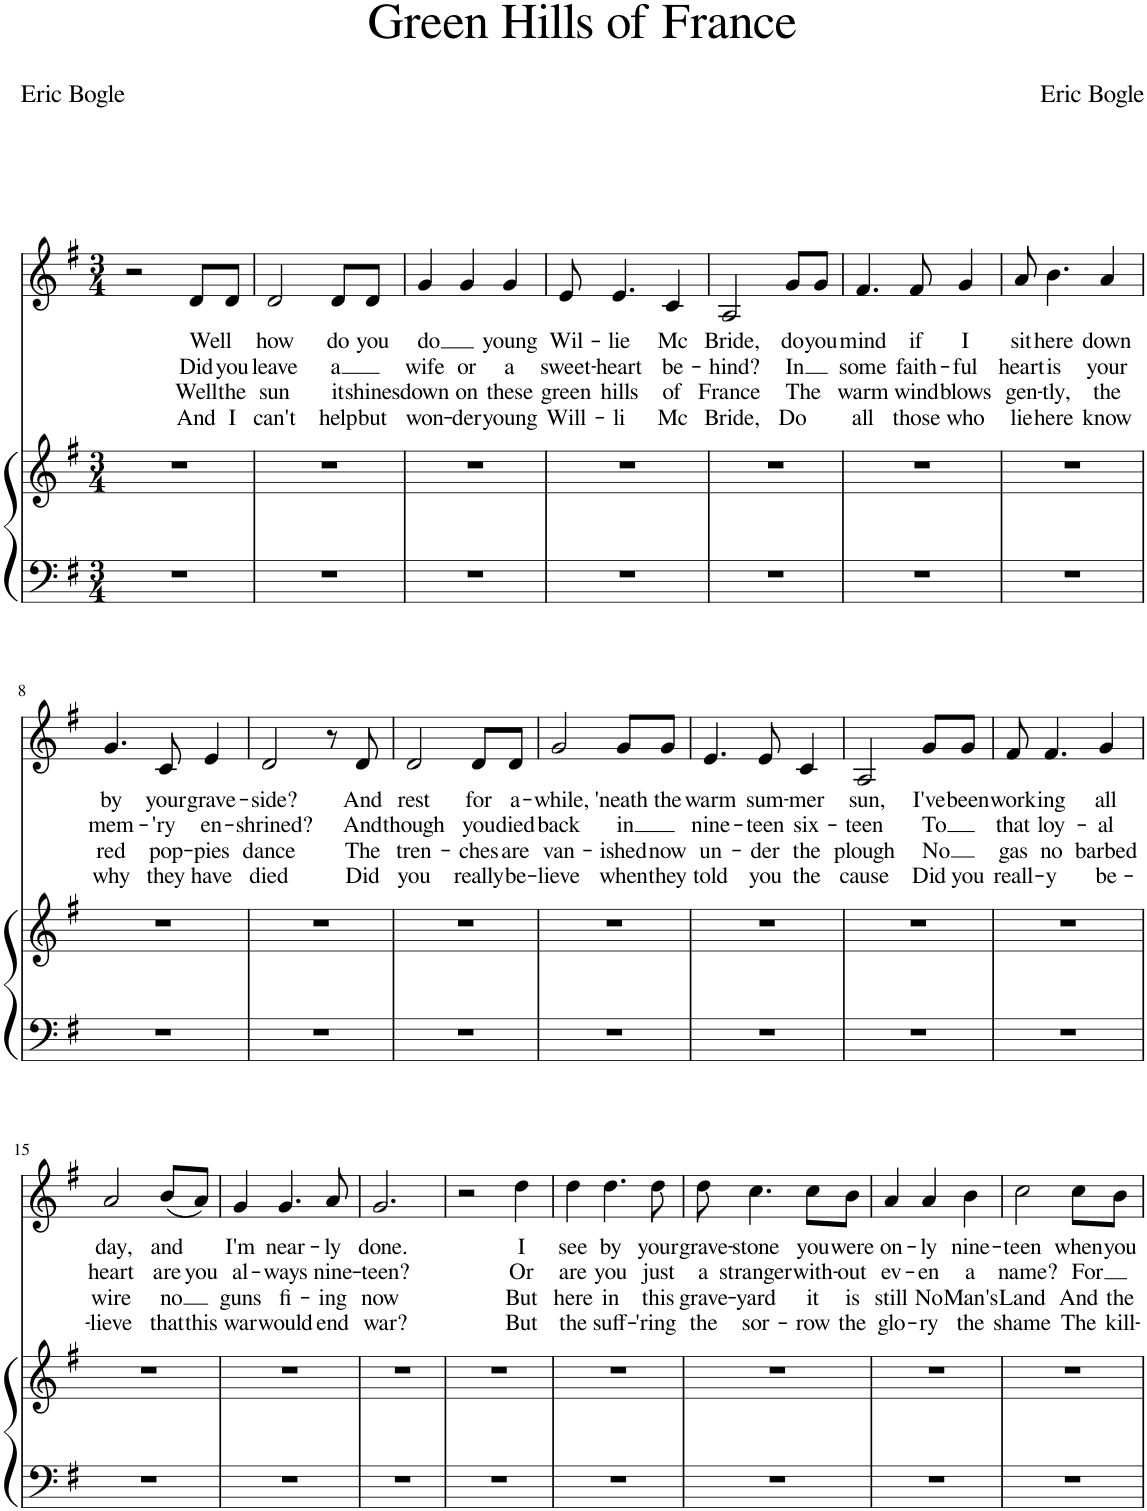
**kern	**kern	**kern	**text	**text	**text	**text
*part2	*part2	*part1	*part1	*part1	*part1	*part1
*staff3	*staff2	*staff1	*staff1	*staff1	*staff1	*staff1
*I"Piano	*	*I"Voice	*	*	*	*
*I'Pno	*	*	*	*	*	*
*clefF4	*clefG2	*clefG2	*	*	*	*
*k[f#]	*k[f#]	*k[f#]	*	*	*	*
*M3/4	*M3/4	*M3/4	*	*	*	*
=1	=1	=1	=1	=1	=1	=1
2.r	2.r	2r	.	.	.	.
!	!	!	!LO:LY:b	!LO:LY:b	!LO:LY:b	!LO:LY:b
.	.	8d/L	-Well	Did	Well	And
!	!	!	!	!LO:LY:b	!LO:LY:b	!LO:LY:b
.	.	8d/J	.	you	the	I
=2	=2	=2	=2	=2	=2	=2
!	!	!	!LO:LY:b	!LO:LY:b	!LO:LY:b	!LO:LY:b
2.r	2.r	2d/	how	leave	sun	can't
!	!	!	!LO:LY:b	!LO:LY:b	!LO:LY:b	!LO:LY:b
.	.	8d/L	do	-a	it	help
!	!	!	!LO:LY:b	!	!LO:LY:b	!LO:LY:b
.	.	8d/J	you	.	shines	but
=3	=3	=3	=3	=3	=3	=3
!	!	!	!LO:LY:b	!LO:LY:b	!LO:LY:b	!LO:LY:b
2.r	2.r	4g/	do	wife	down	won-
!	!	!	!	!LO:LY:b	!LO:LY:b	!LO:LY:b
.	.	4g/	.	or	on	-der
!	!	!	!LO:LY:b	!LO:LY:b	!LO:LY:b	!LO:LY:b
.	.	4g/	young	a	these	young
=4	=4	=4	=4	=4	=4	=4
!	!	!	!LO:LY:b	!LO:LY:b	!LO:LY:b	!LO:LY:b
2.r	2.r	8e/	Wil-	sweet-	green	Will-
!	!	!	!LO:LY:b	!LO:LY:b	!LO:LY:b	!LO:LY:b
.	.	4.e/	-lie	-heart	hills	-li
!	!	!	!LO:LY:b	!LO:LY:b	!LO:LY:b	!LO:LY:b
.	.	4c/	Mc	be-	of	Mc
=5	=5	=5	=5	=5	=5	=5
!	!	!	!LO:LY:b	!LO:LY:b	!LO:LY:b	!LO:LY:b
2.r	2.r	2A/	Bride,	-hind?	France	Bride,
!	!	!	!LO:LY:b	!LO:LY:b	!LO:LY:b	!LO:LY:b
.	.	8g/L	do	In	The	Do
!	!	!	!LO:LY:b	!	!	!
.	.	8g/J	you	.	.	.
=6	=6	=6	=6	=6	=6	=6
!	!	!	!LO:LY:b	!LO:LY:b	!LO:LY:b	!LO:LY:b
2.r	2.r	4.f#/	mind	some	warm	all
!	!	!	!LO:LY:b	!LO:LY:b	!LO:LY:b	!LO:LY:b
.	.	8f#/	if	faith-	wind	those
!	!	!	!LO:LY:b	!LO:LY:b	!LO:LY:b	!LO:LY:b
.	.	4g/	I	-ful	blows	who
=7	=7	=7	=7	=7	=7	=7
!	!	!	!LO:LY:b	!LO:LY:b	!LO:LY:b	!LO:LY:b
2.r	2.r	8a/	sit	heart	gen-	lie
!	!	!	!LO:LY:b	!LO:LY:b	!LO:LY:b	!LO:LY:b
.	.	4.b\	here	is	-tly,	here
!	!	!	!LO:LY:b	!LO:LY:b	!LO:LY:b	!LO:LY:b
.	.	4a/	down	your	the	know
!!LO:LB:g=z
=8	=8	=8	=8	=8	=8	=8
!	!	!	!LO:LY:b	!LO:LY:b	!LO:LY:b	!LO:LY:b
2.r	2.r	4.g/	by	mem-	red	why
!	!	!	!LO:LY:b	!LO:LY:b	!LO:LY:b	!LO:LY:b
.	.	8c/	your	-'ry	pop-	they
!	!	!	!LO:LY:b	!LO:LY:b	!LO:LY:b	!LO:LY:b
.	.	4e/	grave-	en-	-pies	have
=9	=9	=9	=9	=9	=9	=9
!	!	!	!LO:LY:b	!LO:LY:b	!LO:LY:b	!LO:LY:b
2.r	2.r	2d/	side?	-shrined?	dance	died
.	.	8r	.	.	.	.
!	!	!	!LO:LY:b	!LO:LY:b	!LO:LY:b	!LO:LY:b
.	.	8d/	And	And	The	Did
=10	=10	=10	=10	=10	=10	=10
!	!	!	!LO:LY:b	!LO:LY:b	!LO:LY:b	!LO:LY:b
2.r	2.r	2d/	rest	though	tren-	you
!	!	!	!LO:LY:b	!LO:LY:b	!LO:LY:b	!LO:LY:b
.	.	8d/L	for	you	-ches	really
!	!	!	!LO:LY:b	!LO:LY:b	!LO:LY:b	!LO:LY:b
.	.	8d/J	a-	died	are	be-
=11	=11	=11	=11	=11	=11	=11
!	!	!	!LO:LY:b	!LO:LY:b	!LO:LY:b	!LO:LY:b
2.r	2.r	2g/	-while,	back	van-	-lieve
!	!	!	!LO:LY:b	!LO:LY:b	!LO:LY:b	!LO:LY:b
.	.	8g/L	'neath	in	-ished	when
!	!	!	!LO:LY:b	!	!LO:LY:b	!LO:LY:b
.	.	8g/J	the	.	now	they
=12	=12	=12	=12	=12	=12	=12
!	!	!	!LO:LY:b	!LO:LY:b	!LO:LY:b	!LO:LY:b
2.r	2.r	4.e/	warm	nine-	un-	told
!	!	!	!LO:LY:b	!LO:LY:b	!LO:LY:b	!LO:LY:b
.	.	8e/	sum-	-teen	-der	you
!	!	!	!LO:LY:b	!LO:LY:b	!LO:LY:b	!LO:LY:b
.	.	4c/	-mer	six-	the	the
=13	=13	=13	=13	=13	=13	=13
!	!	!	!LO:LY:b	!LO:LY:b	!LO:LY:b	!LO:LY:b
2.r	2.r	2A/	sun,	-teen	plough	cause
!	!	!	!LO:LY:b	!LO:LY:b	!LO:LY:b	!LO:LY:b
.	.	8g/L	I've	To	No	Did
!	!	!	!LO:LY:b	!	!	!LO:LY:b
.	.	8g/J	been	.	.	you
=14	=14	=14	=14	=14	=14	=14
!	!	!	!LO:LY:b	!LO:LY:b	!LO:LY:b	!LO:LY:b
2.r	2.r	8f#/	work	that	gas	reall-
!	!	!	!LO:LY:b	!LO:LY:b	!LO:LY:b	!LO:LY:b
.	.	4.f#/	ing	loy-	no	-y
!	!	!	!LO:LY:b	!LO:LY:b	!LO:LY:b	!LO:LY:b
.	.	4g/	all	-al	barbed	be-
!!LO:LB:g=z
=15	=15	=15	=15	=15	=15	=15
!	!	!	!LO:LY:b	!LO:LY:b	!LO:LY:b	!LO:LY:b
2.r	2.r	2a/	day,	heart	wire	-lieve
!	!	!	!LO:LY:b	!LO:LY:b	!LO:LY:b	!LO:LY:b
.	.	(8b/L	and	are	no	that
!	!	!	!	!LO:LY:b	!	!LO:LY:b
.	.	8a/J)	.	you	.	this
=16	=16	=16	=16	=16	=16	=16
!	!	!	!LO:LY:b	!LO:LY:b	!LO:LY:b	!LO:LY:b
2.r	2.r	4g/	I'm	al-	guns	war
!	!	!	!LO:LY:b	!LO:LY:b	!LO:LY:b	!LO:LY:b
.	.	4.g/	near-	-ways	fi-	would
!	!	!	!LO:LY:b	!LO:LY:b	!LO:LY:b	!LO:LY:b
.	.	8a/	-ly	nine-	-ing	end
=17	=17	=17	=17	=17	=17	=17
!	!	!	!LO:LY:b	!LO:LY:b	!LO:LY:b	!LO:LY:b
2.r	2.r	2.g/	done.	-teen?	now	war?
=18	=18	=18	=18	=18	=18	=18
2.r	2.r	2r	.	.	.	.
!	!	!	!LO:LY:b	!LO:LY:b	!LO:LY:b	!LO:LY:b
.	.	4dd\	I	Or	But	But
=19	=19	=19	=19	=19	=19	=19
!	!	!	!LO:LY:b	!LO:LY:b	!LO:LY:b	!LO:LY:b
2.r	2.r	4dd\	see	are	here	the
!	!	!	!LO:LY:b	!LO:LY:b	!LO:LY:b	!LO:LY:b
.	.	4.dd\	by	you	in	suff-
!	!	!	!LO:LY:b	!LO:LY:b	!LO:LY:b	!LO:LY:b
.	.	8dd\	your	just	this	-'ring
=20	=20	=20	=20	=20	=20	=20
!	!	!	!LO:LY:b	!LO:LY:b	!LO:LY:b	!LO:LY:b
2.r	2.r	8dd\	grave-	a	grave-	the
!	!	!	!LO:LY:b	!LO:LY:b	!LO:LY:b	!LO:LY:b
.	.	4.cc\	-stone	stranger	-yard	sor-
!	!	!	!LO:LY:b	!LO:LY:b	!LO:LY:b	!LO:LY:b
.	.	8cc\L	you	with-	it	-row
!	!	!	!LO:LY:b	!LO:LY:b	!LO:LY:b	!LO:LY:b
.	.	8b\J	were	-out	is	the
=21	=21	=21	=21	=21	=21	=21
!	!	!	!LO:LY:b	!LO:LY:b	!LO:LY:b	!LO:LY:b
2.r	2.r	4a/	on-	ev-	still	glo-
!	!	!	!LO:LY:b	!LO:LY:b	!LO:LY:b	!LO:LY:b
.	.	4a/	-ly	-en	No	-ry
!	!	!	!LO:LY:b	!LO:LY:b	!LO:LY:b	!LO:LY:b
.	.	4b\	nine-	a	Man's	the
=22	=22	=22	=22	=22	=22	=22
!	!	!	!LO:LY:b	!LO:LY:b	!LO:LY:b	!LO:LY:b
2.r	2.r	2cc\	-teen	name?	Land	shame
!	!	!	!LO:LY:b	!LO:LY:b	!LO:LY:b	!LO:LY:b
.	.	8cc\L	when	For	And	The
!	!	!	!LO:LY:b	!	!LO:LY:b	!LO:LY:b
.	.	8b\J	you	.	the	kill-
=	=	=	=	=	=	=
*-	*-	*-	*-	*-	*-	*-
